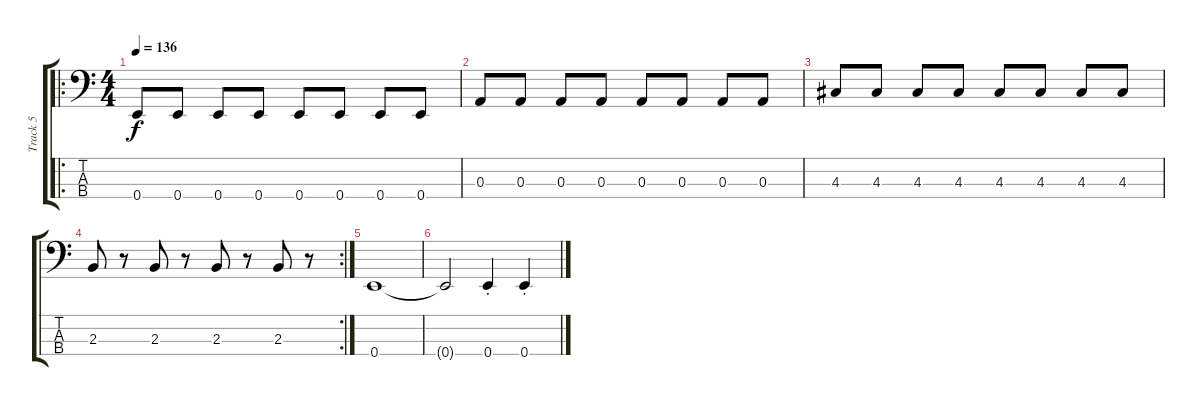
\track ("Track 5" "Track 5") {instrument electricbassfinger}
\staff {score tabs}
\tuning (G2 D2 A1 E1) {hide}
\ro
\ts (4 4)
\tempo 136
\clef f4
\ks c
0.4.8{dy f} 0.4.8 0.4.8 0.4.8 0.4.8 0.4.8 0.4.8 0.4.8 |
0.3.8 0.3.8 0.3.8 0.3.8 0.3.8 0.3.8 0.3.8 0.3.8 |
4.3.8 4.3.8 4.3.8 4.3.8 4.3.8 4.3.8 4.3.8 4.3.8 |
\rc 2
2.3.8 r.8 2.3.8 r.8 2.3.8 r.8 2.3.8 r.8 |
0.4.1 |
0.4{t}.2 0.4{st}.4 0.4{st}.4
